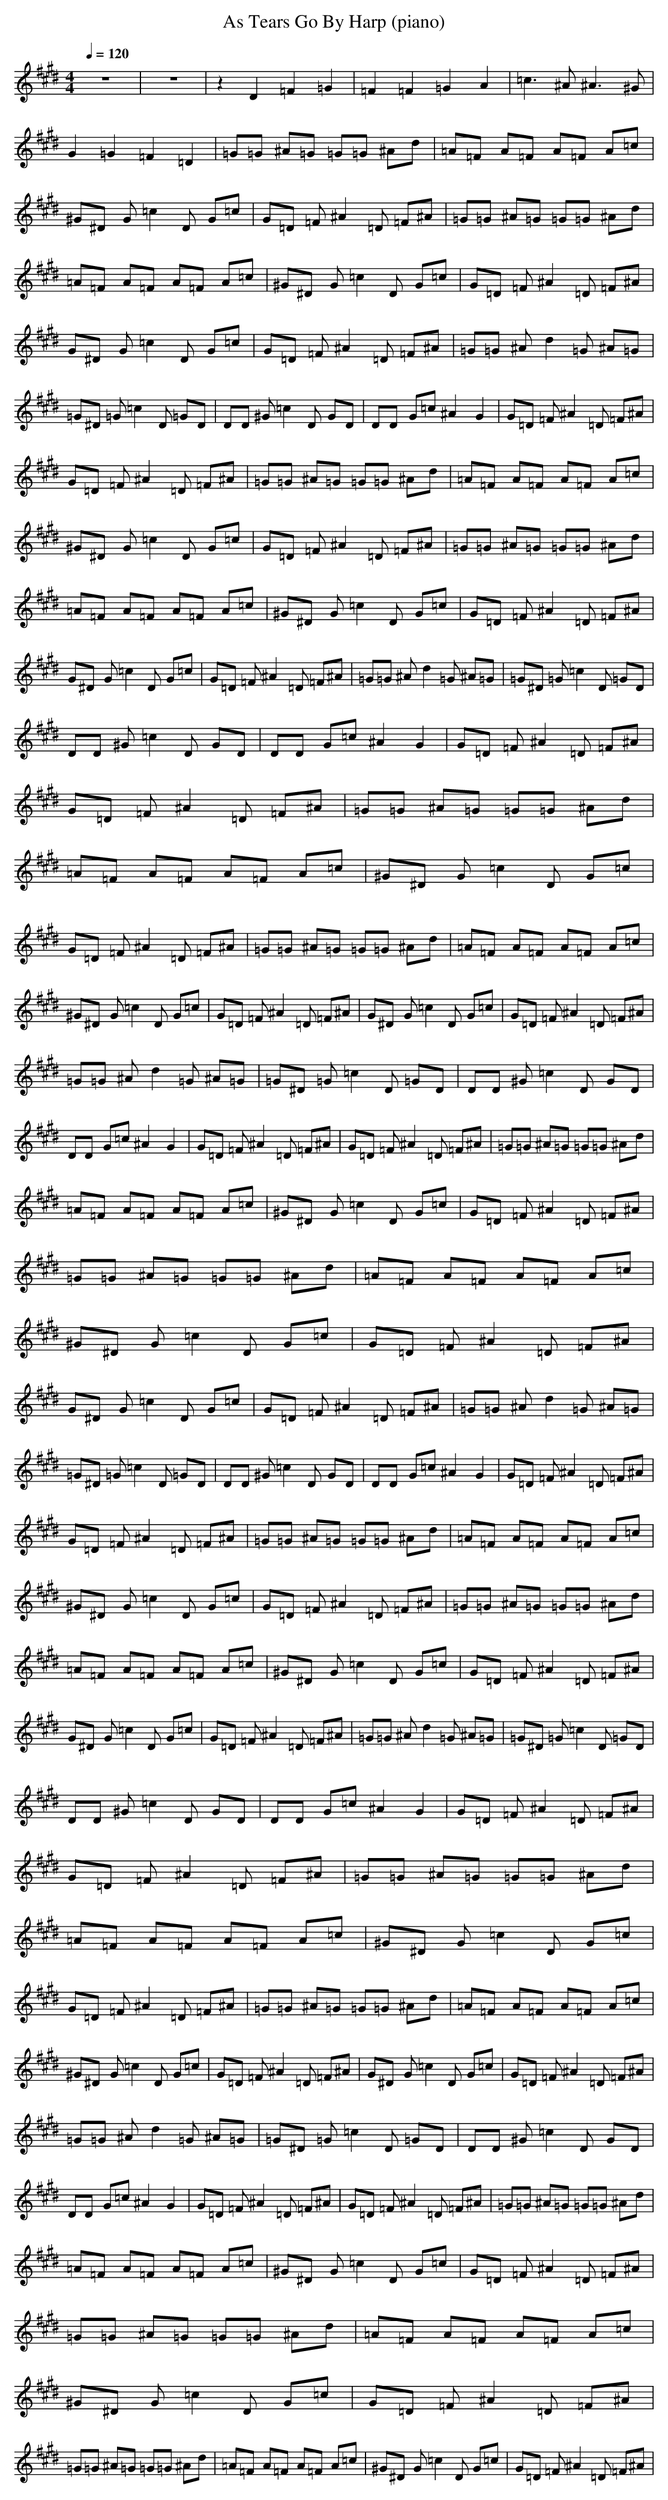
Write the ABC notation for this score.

X:1
T: As Tears Go By Harp (piano)
M: 4/4
L: 1/8
Q:1/4=120
K:E
z8|z8|z2 D2 =F2 =G2|=F2 =F2 =G2 A2|=c3^A ^A3^G|G2 =G2 =F2 =D2|=G=G ^A=G =G=G ^Ad|=A=F A=F A=F A=c|
^G^D G=c2D G=c|G=D =F^A2=D =F^A|=G=G ^A=G =G=G ^Ad|=A=F A=F A=F A=c|^G^D G=c2D G=c|G=D =F^A2=D =F^A|
G^D G=c2D G=c|G=D =F^A2=D =F^A|=G=G ^Ad2=G ^A=G|=G^D =G=c2D =GD|DD ^G=c2D GD|DD G=c ^A2 G2|G=D =F^A2=D =F^A|
G=D =F^A2=D =F^A|=G=G ^A=G =G=G ^Ad|=A=F A=F A=F A=c|^G^D G=c2D G=c|G=D =F^A2=D =F^A|=G=G ^A=G =G=G ^Ad|
=A=F A=F A=F A=c|^G^D G=c2D G=c|G=D =F^A2=D =F^A|G^D G=c2D G=c|G=D =F^A2=D =F^A|=G=G ^Ad2=G ^A=G|=G^D =G=c2D =GD|
DD ^G=c2D GD|DD G=c ^A2 G2|G=D =F^A2=D =F^A|G=D =F^A2=D =F^A|=G=G ^A=G =G=G ^Ad|=A=F A=F A=F A=c|^G^D G=c2D G=c|
G=D =F^A2=D =F^A|=G=G ^A=G =G=G ^Ad|=A=F A=F A=F A=c|^G^D G=c2D G=c|G=D =F^A2=D =F^A|G^D G=c2D G=c|G=D =F^A2=D =F^A|
=G=G ^Ad2=G ^A=G|=G^D =G=c2D =GD|DD ^G=c2D GD|DD G=c ^A2 G2|G=D =F^A2=D =F^A|G=D =F^A2=D =F^A|=G=G ^A=G =G=G ^Ad|
=A=F A=F A=F A=c|^G^D G=c2D G=c|G=D =F^A2=D =F^A|=G=G ^A=G =G=G ^Ad|=A=F A=F A=F A=c|^G^D G=c2D G=c|G=D =F^A2=D =F^A|
G^D G=c2D G=c|G=D =F^A2=D =F^A|=G=G ^Ad2=G ^A=G|=G^D =G=c2D =GD|DD ^G=c2D GD|DD G=c ^A2 G2|G=D =F^A2=D =F^A|
G=D =F^A2=D =F^A|=G=G ^A=G =G=G ^Ad|=A=F A=F A=F A=c|^G^D G=c2D G=c|G=D =F^A2=D =F^A|=G=G ^A=G =G=G ^Ad|
=A=F A=F A=F A=c|^G^D G=c2D G=c|G=D =F^A2=D =F^A|G^D G=c2D G=c|G=D =F^A2=D =F^A|=G=G ^Ad2=G ^A=G|=G^D =G=c2D =GD|
DD ^G=c2D GD|DD G=c ^A2 G2|G=D =F^A2=D =F^A|G=D =F^A2=D =F^A|=G=G ^A=G =G=G ^Ad|=A=F A=F A=F A=c|^G^D G=c2D G=c|
G=D =F^A2=D =F^A|=G=G ^A=G =G=G ^Ad|=A=F A=F A=F A=c|^G^D G=c2D G=c|G=D =F^A2=D =F^A|G^D G=c2D G=c|G=D =F^A2=D =F^A|
=G=G ^Ad2=G ^A=G|=G^D =G=c2D =GD|DD ^G=c2D GD|DD G=c ^A2 G2|G=D =F^A2=D =F^A|G=D =F^A2=D =F^A|=G=G ^A=G =G=G ^Ad|
=A=F A=F A=F A=c|^G^D G=c2D G=c|G=D =F^A2=D =F^A|=G=G ^A=G =G=G ^Ad|=A=F A=F A=F A=c|^G^D G=c2D G=c|G=D =F^A2=D =F^A|
=G=G ^A=G =G=G ^Ad|=A=F A=F A=F A=c|^G^D G=c2D G=c|G=D =F^A2=D =F^A|
